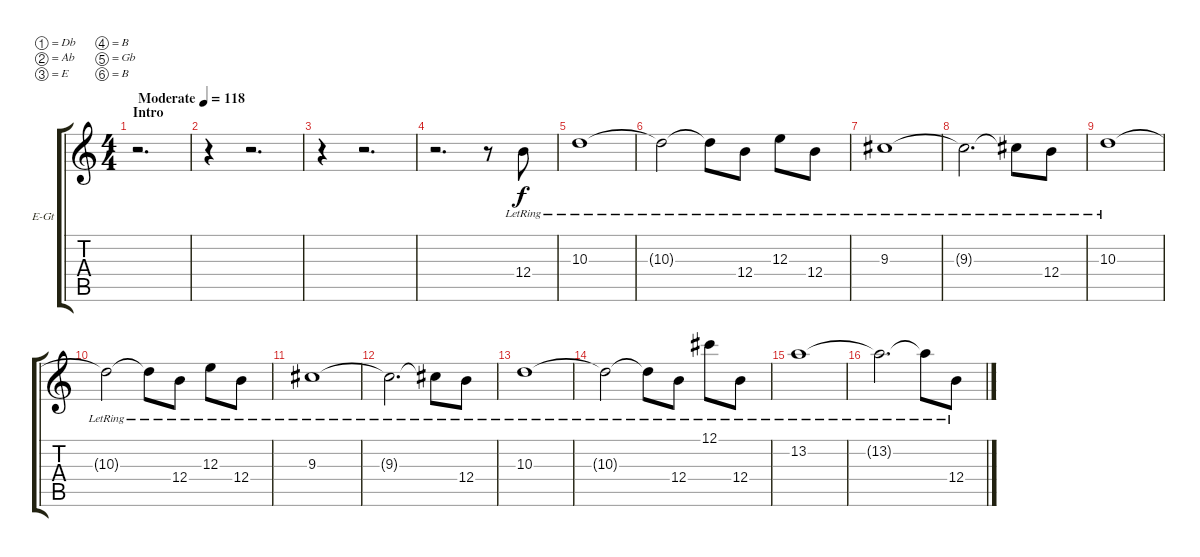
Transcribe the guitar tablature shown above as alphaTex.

\bracketExtendMode groupsimilarinstruments
\firstSystemTrackNameOrientation horizontal
\otherSystemsTrackNameOrientation horizontal
\track ("Clean 2" "E-Gt") {instrument electricguitarclean}
\staff {score tabs}
\tuning (Db4 Ab3 E3 B2 Gb2 B1)
\ts (4 4)
\beaming (8 2 2 2 2)
\section ("" "Intro")
\tempo (118 "Moderate")
\clef g2
\scale
0.487395
\ks c
r.2{d dy f instrument electricguitarclean} |
\scale
0.256303 r.4 r.2{d} |
\scale
0.256303 r.4 r.2{d} |
\scale
0.333333 r.2{d} r.8 12.4{lr}.8 |
\scale
0.333333 10.3{lr}.1 |
\scale
0.333333 10.3{lr t}.2 10.3{lr t}.8 12.4{lr}.8 12.3{lr}.8 12.4{lr}.8 |
\scale
0.333333 9.3{lr}.1 |
\scale
0.333333 9.3{lr t}.2{d} 9.3{lr t}.8 12.4{lr}.8 |
\scale
0.333333 10.3{lr}.1 |
\scale
0.333333 10.3{lr t}.2 10.3{lr t}.8 12.4{lr}.8 12.3{lr}.8 12.4{lr}.8 |
\scale
0.333333 9.3{lr}.1 |
\scale
0.333333 9.3{lr t}.2{d} 9.3{lr t}.8 12.4{lr}.8 |
\scale
0.333333 10.3{lr}.1 |
\scale
0.333333 10.3{lr t}.2 10.3{lr t}.8 12.4{lr}.8 12.1{lr}.8 12.4{lr}.8 |
\scale
0.333333 13.2{lr}.1 |
\scale
0.333333 13.2{lr t}.2{d} 13.2{lr t}.8 12.4{lr}.8
